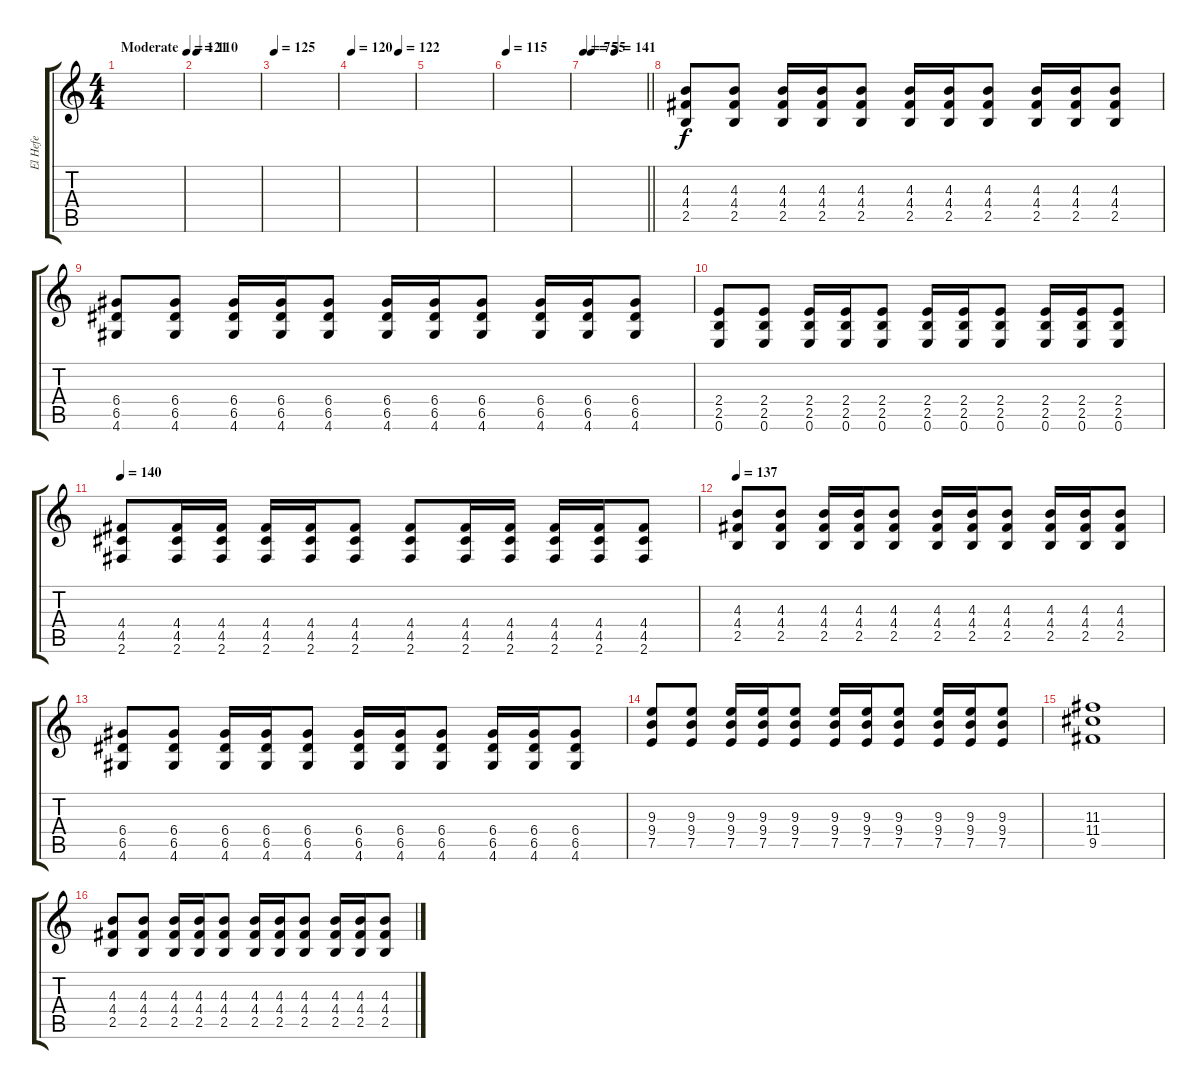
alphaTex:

\track ("El Hefe" "El Hefe") {instrument distortionguitar}
\staff {score tabs}
\tuning (E4 B3 G3 D3 A2 E2) {hide}
\ts (4 4)
\tempo (121 "Moderate")
\clef g2
\ks c
|
\tempo 110
|
\tempo 125
|
\tempo 120
\tempo (122 0.75)
|
|
\tempo 115
|
\tempo 75
\tempo (55 0.125)
\tempo (141 0.5)
\barLineRight lightlight
|
\section ("" "")
(4.3 4.4 2.5).8 (4.3 4.4 2.5).8 (4.3 4.4 2.5).16 (4.3 4.4 2.5).16 (4.3 4.4 2.5).8 (4.3 4.4 2.5).16 (4.3 4.4 2.5).16 (4.3 4.4 2.5).8 (4.3 4.4 2.5).16 (4.3 4.4 2.5).16 (4.3 4.4 2.5).8 |
(6.4 6.5 4.6).8 (6.4 6.5 4.6).8 (6.4 6.5 4.6).16 (6.4 6.5 4.6).16 (6.4 6.5 4.6).8 (6.4 6.5 4.6).16 (6.4 6.5 4.6).16 (6.4 6.5 4.6).8 (6.4 6.5 4.6).16 (6.4 6.5 4.6).16 (6.4 6.5 4.6).8 |
(2.4 2.5 0.6).8 (2.4 2.5 0.6).8 (2.4 2.5 0.6).16 (2.4 2.5 0.6).16 (2.4 2.5 0.6).8 (2.4 2.5 0.6).16 (2.4 2.5 0.6).16 (2.4 2.5 0.6).8 (2.4 2.5 0.6).16 (2.4 2.5 0.6).16 (2.4 2.5 0.6).8 |
\tempo 140
(4.4 4.5 2.6).8 (4.4 4.5 2.6).16 (4.4 4.5 2.6).16 (4.4 4.5 2.6).16 (4.4 4.5 2.6).16 (4.4 4.5 2.6).8 (4.4 4.5 2.6).8 (4.4 4.5 2.6).16 (4.4 4.5 2.6).16 (4.4 4.5 2.6).16 (4.4 4.5 2.6).16 (4.4 4.5 2.6).8 |
\tempo 137
(4.3 4.4 2.5).8 (4.3 4.4 2.5).8 (4.3 4.4 2.5).16 (4.3 4.4 2.5).16 (4.3 4.4 2.5).8 (4.3 4.4 2.5).16 (4.3 4.4 2.5).16 (4.3 4.4 2.5).8 (4.3 4.4 2.5).16 (4.3 4.4 2.5).16 (4.3 4.4 2.5).8 |
(6.4 6.5 4.6).8 (6.4 6.5 4.6).8 (6.4 6.5 4.6).16 (6.4 6.5 4.6).16 (6.4 6.5 4.6).8 (6.4 6.5 4.6).16 (6.4 6.5 4.6).16 (6.4 6.5 4.6).8 (6.4 6.5 4.6).16 (6.4 6.5 4.6).16 (6.4 6.5 4.6).8 |
(9.3 9.4 7.5).8 (9.3 9.4 7.5).8 (9.3 9.4 7.5).16 (9.3 9.4 7.5).16 (9.3 9.4 7.5).8 (9.3 9.4 7.5).16 (9.3 9.4 7.5).16 (9.3 9.4 7.5).8 (9.3 9.4 7.5).16 (9.3 9.4 7.5).16 (9.3 9.4 7.5).8 |
(11.3 11.4 9.5).1 |
(4.3 4.4 2.5).8 (4.3 4.4 2.5).8 (4.3 4.4 2.5).16 (4.3 4.4 2.5).16 (4.3 4.4 2.5).8 (4.3 4.4 2.5).16 (4.3 4.4 2.5).16 (4.3 4.4 2.5).8 (4.3 4.4 2.5).16 (4.3 4.4 2.5).16 (4.3 4.4 2.5).8
